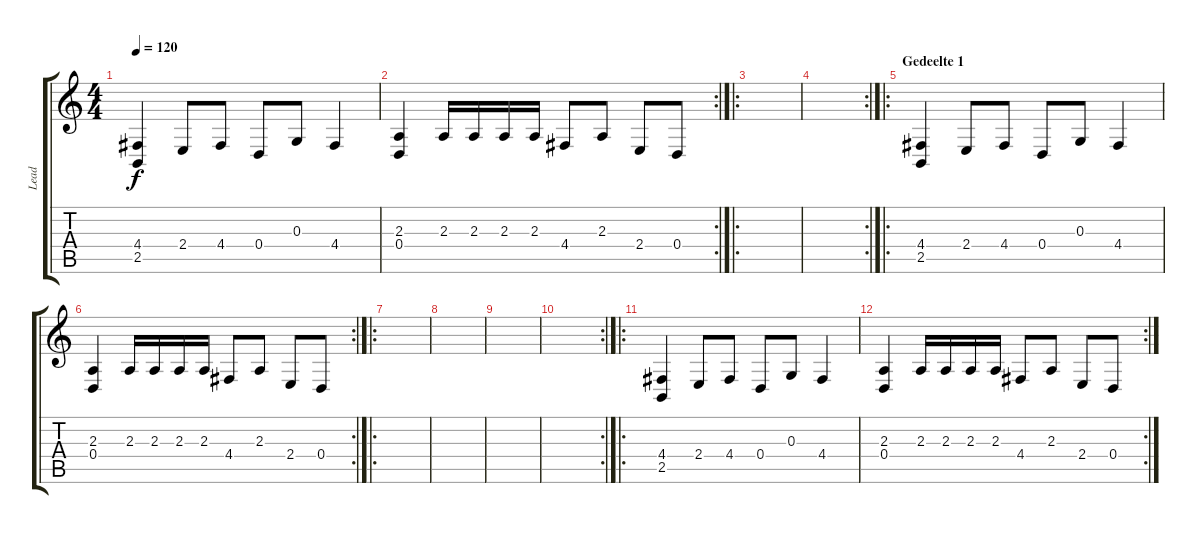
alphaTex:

\track ("Lead" "Lead") {instrument stringensemble1}
\staff {score tabs}
\tuning (E4 B3 G3 D3 A2 E2) {hide}
\ts (4 4)
\tempo 120
\clef g2
\ks c
(4.4 2.5).4{dy f instrument stringensemble1} 2.4.8 4.4.8 0.4.8 0.3.8 4.4.4 |
\rc 2
(2.3 0.4).4 2.3.16 2.3.16 2.3.16 2.3.16 4.4.8 2.3.8 2.4.8 0.4.8 |
\ro
|
\rc 2
|
\ro
\section ("" "Gedeelte 1")
(4.4 2.5).4 2.4.8 4.4.8 0.4.8 0.3.8 4.4.4 |
\rc 2
(2.3 0.4).4 2.3.16 2.3.16 2.3.16 2.3.16 4.4.8 2.3.8 2.4.8 0.4.8 |
\ro
|
|
|
\rc 2
|
\ro
(4.4 2.5).4 2.4.8 4.4.8 0.4.8 0.3.8 4.4.4 |
\rc 2
(2.3 0.4).4 2.3.16 2.3.16 2.3.16 2.3.16 4.4.8 2.3.8 2.4.8 0.4.8
